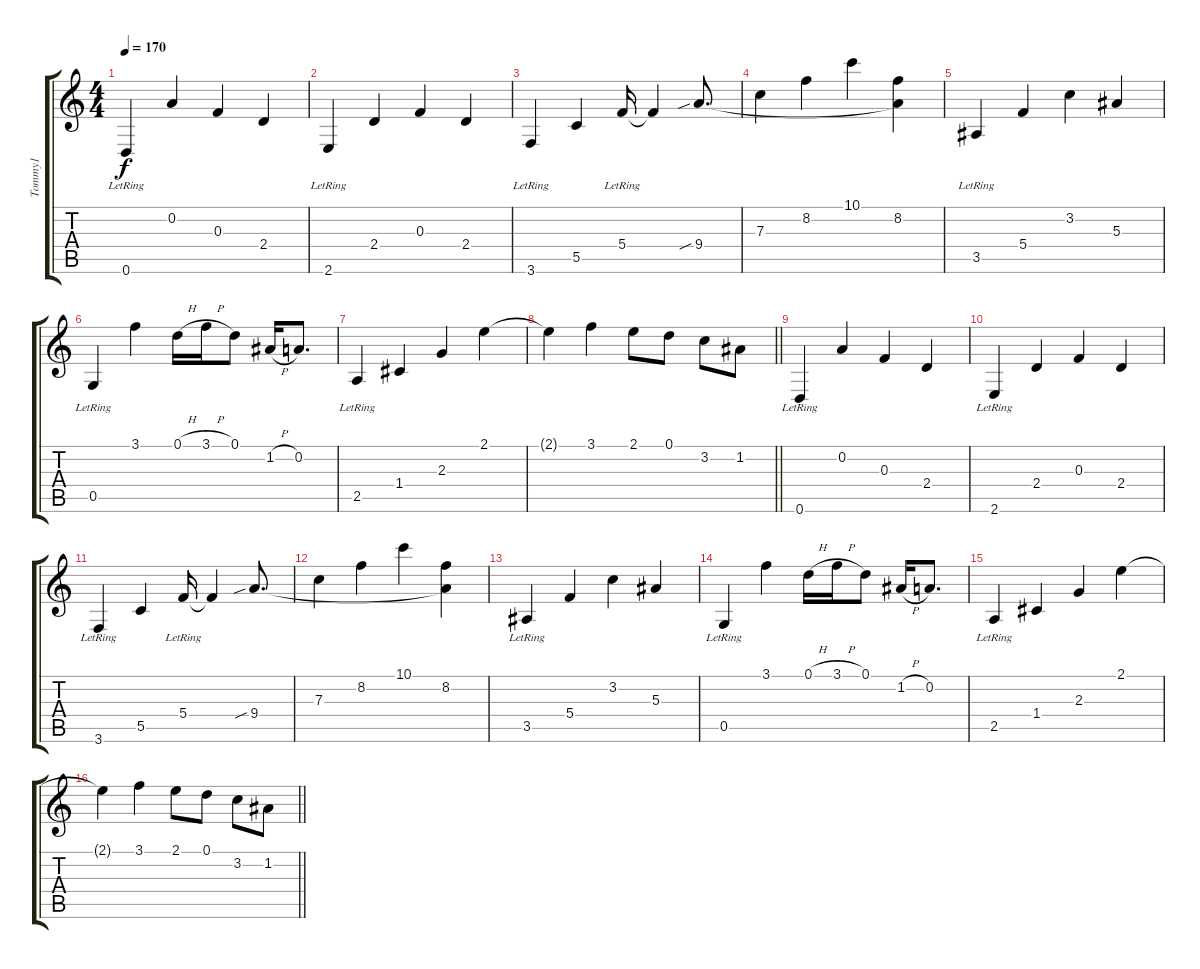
\track ("Tommy1" "Tommy1") {instrument acousticguitarsteel}
\staff {score tabs}
\tuning (D4 A3 F3 C3 G2 D2) {hide}
\ts (4 4)
\tempo 170
\clef g2
\ks c
0.6{lr}.4{dy f} 0.2.4 0.3.4 2.4.4 |
2.6{lr}.4 2.4.4 0.3.4 2.4.4 |
3.6{lr}.4 5.5.4 5.4{lr}.16 5.4{t}.4 9.4{sib}.8{d} |
7.3.4 8.2.4 10.1.4 (8.2 9.4{t}).4 |
3.5{lr}.4 5.4.4 3.2.4 5.3.4 |
0.5{lr}.4 3.1.4 0.1{h}.16 3.1{h}.16 0.1.8 1.2{h}.16 0.2.8{d} |
2.5{lr}.4 1.4.4 2.3.4 2.1.4 |
\barLineRight lightlight
2.1{t}.4 3.1.4 2.1.8 0.1.8 3.2.8 1.2.8 |
0.6{lr}.4 0.2.4 0.3.4 2.4.4 |
2.6{lr}.4 2.4.4 0.3.4 2.4.4 |
3.6{lr}.4 5.5.4 5.4{lr}.16 5.4{t}.4 9.4{sib}.8{d} |
7.3.4 8.2.4 10.1.4 (8.2 9.4{t}).4 |
3.5{lr}.4 5.4.4 3.2.4 5.3.4 |
0.5{lr}.4 3.1.4 0.1{h}.16 3.1{h}.16 0.1.8 1.2{h}.16 0.2.8{d} |
2.5{lr}.4 1.4.4 2.3.4 2.1.4 |
\barLineRight lightlight
2.1{t}.4 3.1.4 2.1.8 0.1.8 3.2.8 1.2.8
